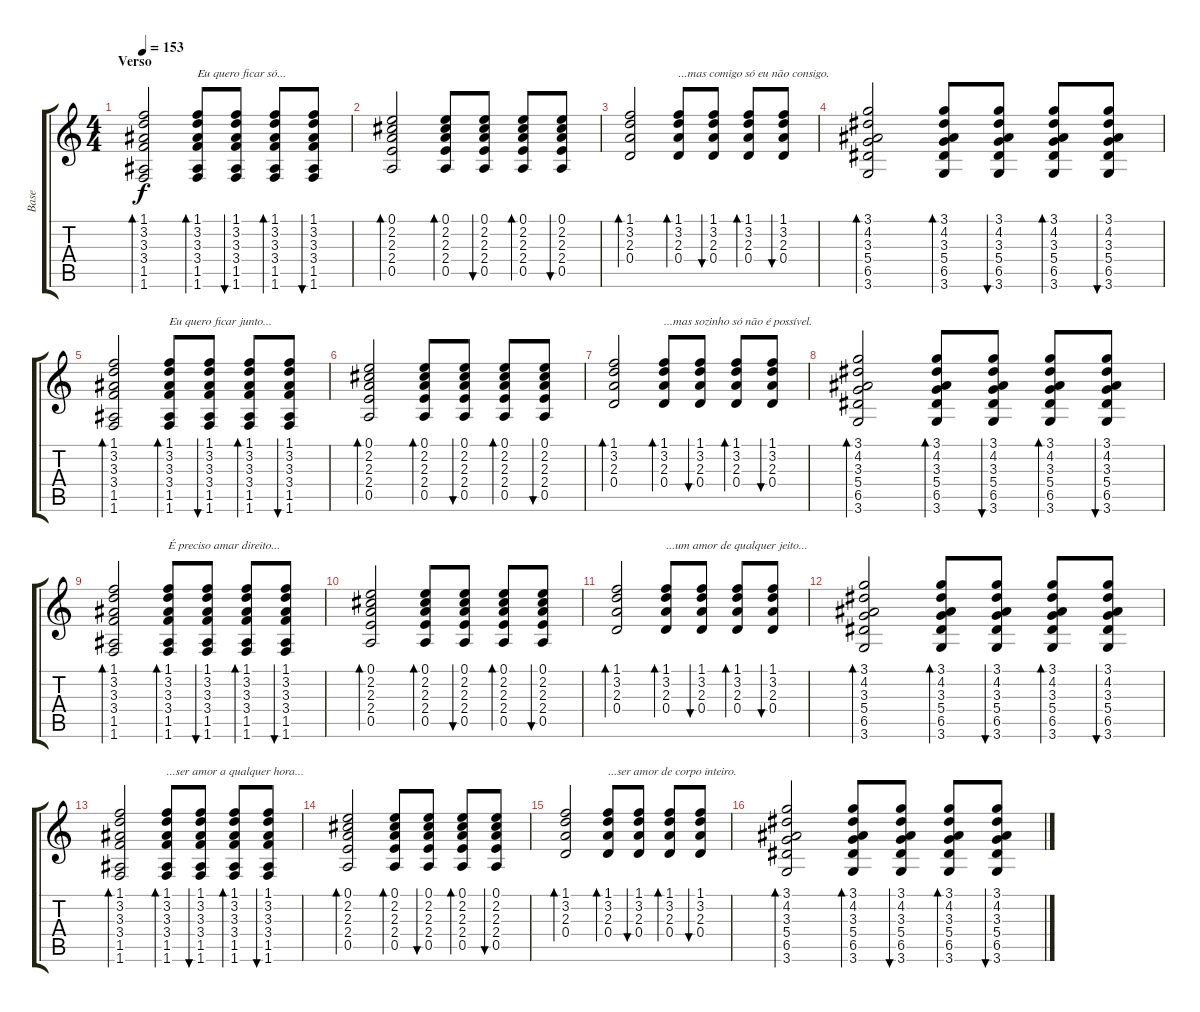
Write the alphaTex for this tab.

\track ("Base" "Base") {instrument acousticguitarsteel}
\staff {score tabs}
\tuning (E4 B3 G3 D3 A2 E2) {hide}
\ts (4 4)
\section ("" "Verso")
\tempo 153
\clef g2
\ks c
(1.1 3.2 3.3 3.4 1.5 1.6).2{bd 240 dy f instrument acousticguitarsteel} (1.1 3.2 3.3 3.4 1.5 1.6).8{bd 60 txt "Eu quero ficar só..."} (1.1 3.2 3.3 3.4 1.5 1.6).8{bu 60} (1.1 3.2 3.3 3.4 1.5 1.6).8{bd 60} (1.1 3.2 3.3 3.4 1.5 1.6).8{bu 60} |
(0.1 2.2 2.3 2.4 0.5).2{bd 60} (0.1 2.2 2.3 2.4 0.5).8{bd 60} (0.1 2.2 2.3 2.4 0.5).8{bu 60} (0.1 2.2 2.3 2.4 0.5).8{bd 60} (0.1 2.2 2.3 2.4 0.5).8{bu 60} |
(1.1 3.2 2.3 0.4).2{bd 60} (1.1 3.2 2.3 0.4).8{bd 60 txt "...mas comigo só eu não consigo."} (1.1 3.2 2.3 0.4).8{bu 60} (1.1 3.2 2.3 0.4).8{bd 60} (1.1 3.2 2.3 0.4).8{bu 60} |
(3.1 4.2 3.3 5.4 6.5 3.6).2{bd 60} (3.1 4.2 3.3 5.4 6.5 3.6).8{bd 60} (3.1 4.2 3.3 5.4 6.5 3.6).8{bu 60} (3.1 4.2 3.3 5.4 6.5 3.6).8{bd 60} (3.1 4.2 3.3 5.4 6.5 3.6).8{bu 60} |
(1.1 3.2 3.3 3.4 1.5 1.6).2{bd 60} (1.1 3.2 3.3 3.4 1.5 1.6).8{bd 60 txt "Eu quero ficar junto..."} (1.1 3.2 3.3 3.4 1.5 1.6).8{bu 60} (1.1 3.2 3.3 3.4 1.5 1.6).8{bd 60} (1.1 3.2 3.3 3.4 1.5 1.6).8{bu 60} |
(0.1 2.2 2.3 2.4 0.5).2{bd 60} (0.1 2.2 2.3 2.4 0.5).8{bd 60} (0.1 2.2 2.3 2.4 0.5).8{bu 60} (0.1 2.2 2.3 2.4 0.5).8{bd 60} (0.1 2.2 2.3 2.4 0.5).8{bu 60} |
(1.1 3.2 2.3 0.4).2{bd 60} (1.1 3.2 2.3 0.4).8{bd 60 txt "...mas sozinho só não é possível."} (1.1 3.2 2.3 0.4).8{bu 60} (1.1 3.2 2.3 0.4).8{bd 60} (1.1 3.2 2.3 0.4).8{bu 60} |
(3.1 4.2 3.3 5.4 6.5 3.6).2{bd 60} (3.1 4.2 3.3 5.4 6.5 3.6).8{bd 60} (3.1 4.2 3.3 5.4 6.5 3.6).8{bu 60} (3.1 4.2 3.3 5.4 6.5 3.6).8{bd 60} (3.1 4.2 3.3 5.4 6.5 3.6).8{bu 60} |
(1.1 3.2 3.3 3.4 1.5 1.6).2{bd 60} (1.1 3.2 3.3 3.4 1.5 1.6).8{bd 60 txt "É preciso amar direito..."} (1.1 3.2 3.3 3.4 1.5 1.6).8{bu 60} (1.1 3.2 3.3 3.4 1.5 1.6).8{bd 60} (1.1 3.2 3.3 3.4 1.5 1.6).8{bu 60} |
(0.1 2.2 2.3 2.4 0.5).2{bd 60} (0.1 2.2 2.3 2.4 0.5).8{bd 60} (0.1 2.2 2.3 2.4 0.5).8{bu 60} (0.1 2.2 2.3 2.4 0.5).8{bd 60} (0.1 2.2 2.3 2.4 0.5).8{bu 60} |
(1.1 3.2 2.3 0.4).2{bd 60} (1.1 3.2 2.3 0.4).8{bd 60 txt "...um amor de qualquer jeito..."} (1.1 3.2 2.3 0.4).8{bu 60} (1.1 3.2 2.3 0.4).8{bd 60} (1.1 3.2 2.3 0.4).8{bu 60} |
(3.1 4.2 3.3 5.4 6.5 3.6).2{bd 60} (3.1 4.2 3.3 5.4 6.5 3.6).8{bd 60} (3.1 4.2 3.3 5.4 6.5 3.6).8{bu 60} (3.1 4.2 3.3 5.4 6.5 3.6).8{bd 60} (3.1 4.2 3.3 5.4 6.5 3.6).8{bu 60} |
(1.1 3.2 3.3 3.4 1.5 1.6).2{bd 60} (1.1 3.2 3.3 3.4 1.5 1.6).8{bd 60 txt "...ser amor a qualquer hora..."} (1.1 3.2 3.3 3.4 1.5 1.6).8{bu 60} (1.1 3.2 3.3 3.4 1.5 1.6).8{bd 60} (1.1 3.2 3.3 3.4 1.5 1.6).8{bu 60} |
(0.1 2.2 2.3 2.4 0.5).2{bd 60} (0.1 2.2 2.3 2.4 0.5).8{bd 60} (0.1 2.2 2.3 2.4 0.5).8{bu 60} (0.1 2.2 2.3 2.4 0.5).8{bd 60} (0.1 2.2 2.3 2.4 0.5).8{bu 60} |
(1.1 3.2 2.3 0.4).2{bd 60} (1.1 3.2 2.3 0.4).8{bd 60 txt "...ser amor de corpo inteiro."} (1.1 3.2 2.3 0.4).8{bu 60} (1.1 3.2 2.3 0.4).8{bd 60} (1.1 3.2 2.3 0.4).8{bu 60} |
(3.1 4.2 3.3 5.4 6.5 3.6).2{bd 60} (3.1 4.2 3.3 5.4 6.5 3.6).8{bd 60} (3.1 4.2 3.3 5.4 6.5 3.6).8{bu 60} (3.1 4.2 3.3 5.4 6.5 3.6).8{bd 60} (3.1 4.2 3.3 5.4 6.5 3.6).8{bu 60}
